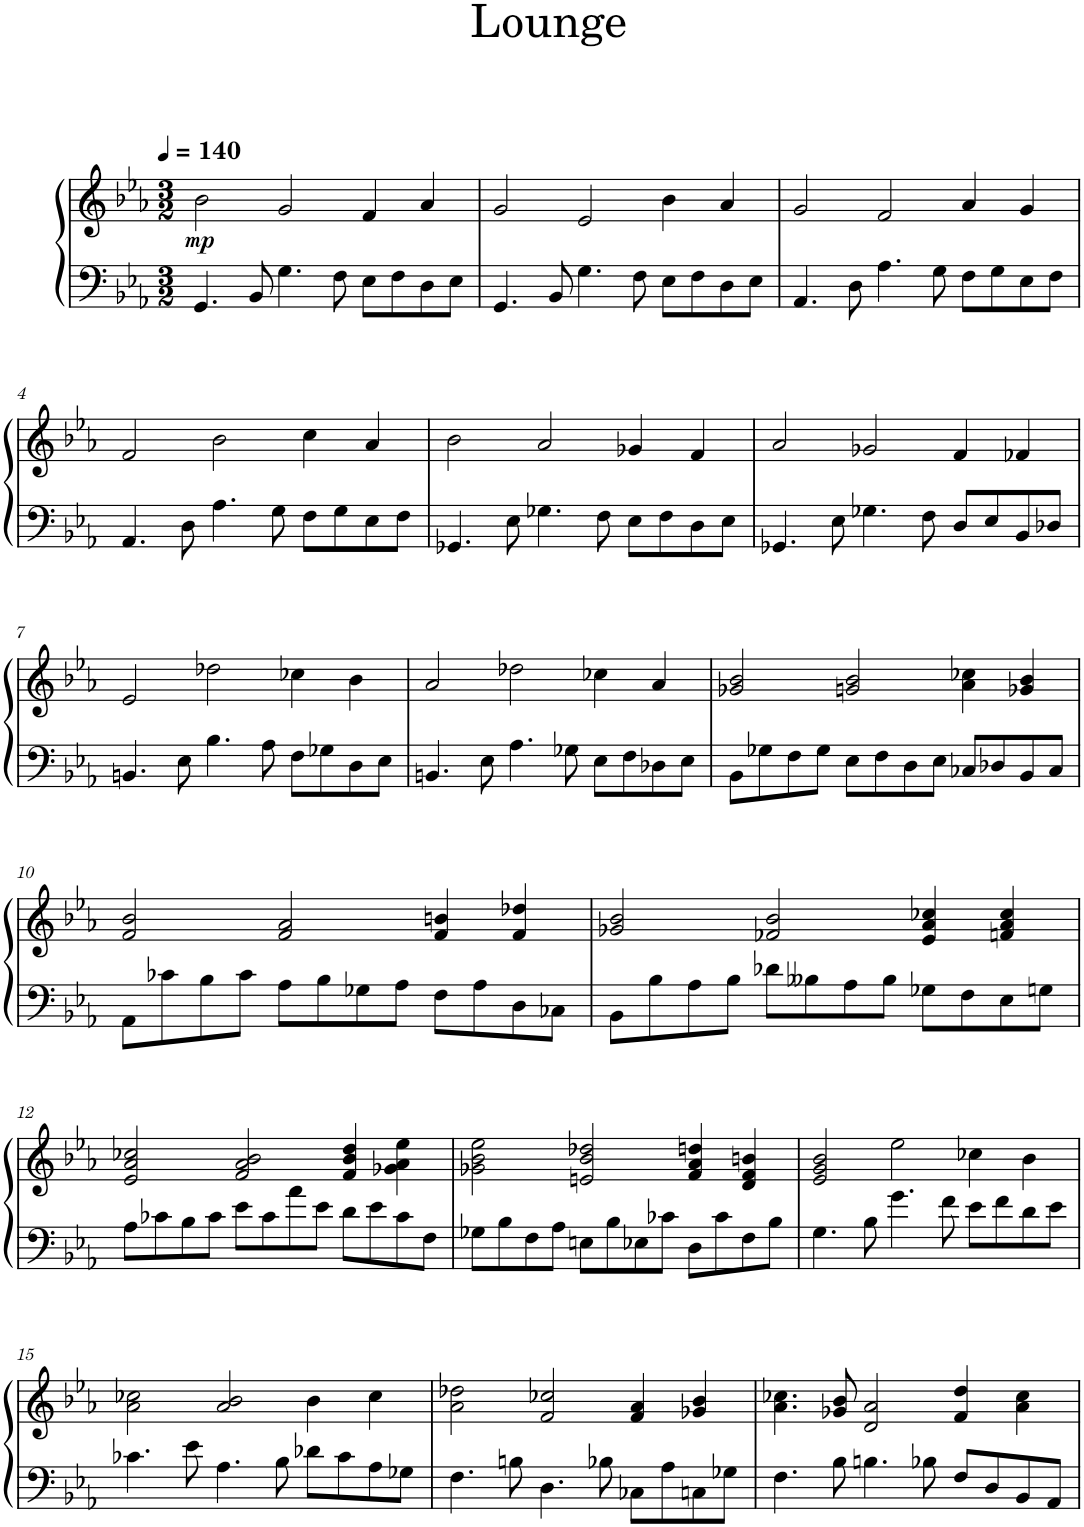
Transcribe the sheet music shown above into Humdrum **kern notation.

**kern	**kern	**dynam
*part1	*part1	*part1
*staff2	*staff1	*staff1/2
*I"Piano	*	*
*I'Pno.	*	*
*clefF4	*clefG2	*
*k[b-e-a-]	*k[b-e-a-]	*
*M3/2	*M3/2	*
*MM140	*MM140	*
=1	=1	=1
!	!	!LO:DY:b
4.GG/	2b-\	mp
8BB-/	.	.
4.G\	2g/	.
8F\	.	.
8E-\L	4f/	.
8F\	.	.
8D\	4a-/	.
8E-\J	.	.
=2	=2	=2
4.GG/	2g/	.
8BB-/	.	.
4.G\	2e-/	.
8F\	.	.
8E-\L	4b-\	.
8F\	.	.
8D\	4a-/	.
8E-\J	.	.
=3	=3	=3
4.AA-/	2g/	.
8D\	.	.
4.A-\	2f/	.
8G\	.	.
8F\L	4a-/	.
8G\	.	.
8E-\	4g/	.
8F\J	.	.
!!LO:LB:g=z
=4	=4	=4
4.AA-/	2f/	.
8D\	.	.
4.A-\	2b-\	.
8G\	.	.
8F\L	4cc\	.
8G\	.	.
8E-\	4a-/	.
8F\J	.	.
=5	=5	=5
4.GG-X/	2b-\	.
8E-\	.	.
4.G-X\	2a-/	.
8F\	.	.
8E-\L	4g-X/	.
8F\	.	.
8D\	4f/	.
8E-\J	.	.
=6	=6	=6
4.GG-X/	2a-/	.
8E-\	.	.
4.G-X\	2g-X/	.
8F\	.	.
8D/L	4f/	.
8E-/	.	.
8BB-/	4f-X/	.
8D-X/J	.	.
!!LO:LB:g=z
=7	=7	=7
4.BBn/	2e-/	.
8E-\	.	.
4.B-\	2dd-X\	.
8A-\	.	.
8F\L	4cc-X\	.
8G-X\	.	.
8D\	4b-\	.
8E-\J	.	.
=8	=8	=8
4.BBn/	2a-/	.
8E-\	.	.
4.A-\	2dd-X\	.
8G-X\	.	.
8E-\L	4cc-X\	.
8F\	.	.
8D-X\	4a-/	.
8E-\J	.	.
=9	=9	=9
8BB-\L	2g-X/ 2b-/	.
8G-X\	.	.
8F\	.	.
8G-\J	.	.
8E-\L	2gn/ 2b-/	.
8F\	.	.
8D\	.	.
8E-\J	.	.
8C-X/L	4a-\ 4cc-X\	.
8D-X/	.	.
8BB-/	4g-X/ 4b-/	.
8C-/J	.	.
!!LO:LB:g=z
=10	=10	=10
8AA-\L	2f/ 2b-/	.
8c-X\	.	.
8B-\	.	.
8c-\J	.	.
8A-\L	2f/ 2a-/	.
8B-\	.	.
8G-X\	.	.
8A-\J	.	.
8F\L	4f/ 4bn/	.
8A-\	.	.
8D\	4f/ 4dd-X/	.
8C-X\J	.	.
=11	=11	=11
8BB-\L	2g-X/ 2b-/	.
8B-\	.	.
8A-\	.	.
8B-\J	.	.
8d-X\L	2f-X/ 2b-/	.
8B--X\	.	.
8A-\	.	.
8B--\J	.	.
8G-X\L	4e-/ 4a-/ 4cc-X/	.
8F\	.	.
8E-\	4fn/ 4a-/ 4cc-/	.
8Gn\J	.	.
!!LO:LB:g=z
=12	=12	=12
8A-\L	2e-/ 2a-/ 2cc-X/	.
8c-X\	.	.
8B-\	.	.
8c-\J	.	.
8e-\L	2f/ 2a-/ 2b-/	.
8c-\	.	.
8a-\	.	.
8e-\J	.	.
8d\L	4f/ 4b-/ 4dd/	.
8e-\	.	.
8c-\	4g-X\ 4a-\ 4ee-\	.
8F\J	.	.
=13	=13	=13
8G-X\L	2g-X\ 2b-\ 2ee-\	.
8B-\	.	.
8F\	.	.
8A-\J	.	.
8En\L	2en/ 2b-/ 2dd-X/	.
8B-\	.	.
8E-X\	.	.
8c-X\J	.	.
8D\L	4f/ 4a-/ 4ddn/	.
8c-\	.	.
8F\	4d/ 4f/ 4bn/	.
8B-\J	.	.
=14	=14	=14
4.G\	2e-/ 2g/ 2b-/	.
8B-\	.	.
4.g\	2ee-\	.
8f\	.	.
8e-\L	4cc-X\	.
8f\	.	.
8d\	4b-\	.
8e-\J	.	.
!!LO:LB:g=z
=15	=15	=15
4.c-X\	2a-\ 2cc-X\	.
8e-\	.	.
4.A-\	2a-/ 2b-/	.
8B-\	.	.
8d-X\L	4b-\	.
8c-\	.	.
8A-\	4cc-\	.
8G-X\J	.	.
=16	=16	=16
4.F\	2a-\ 2dd-X\	.
8Bn\	.	.
4.D\	2f/ 2cc-X/	.
8B-X\	.	.
8C-X\L	4f/ 4a-/	.
8A-\	.	.
8Cn\	4g-X/ 4b-/	.
8G-X\J	.	.
=17	=17	=17
4.F\	4.a-\ 4.cc-X\	.
8B-\	8g-X/ 8b-/	.
4.Bn\	2d/ 2a-/	.
8B-X\	.	.
8F/L	4f/ 4dd/	.
8D/	.	.
8BB-/	4a-\ 4cc-\	.
8AA-/J	.	.
=	=	=
*-	*-	*-
